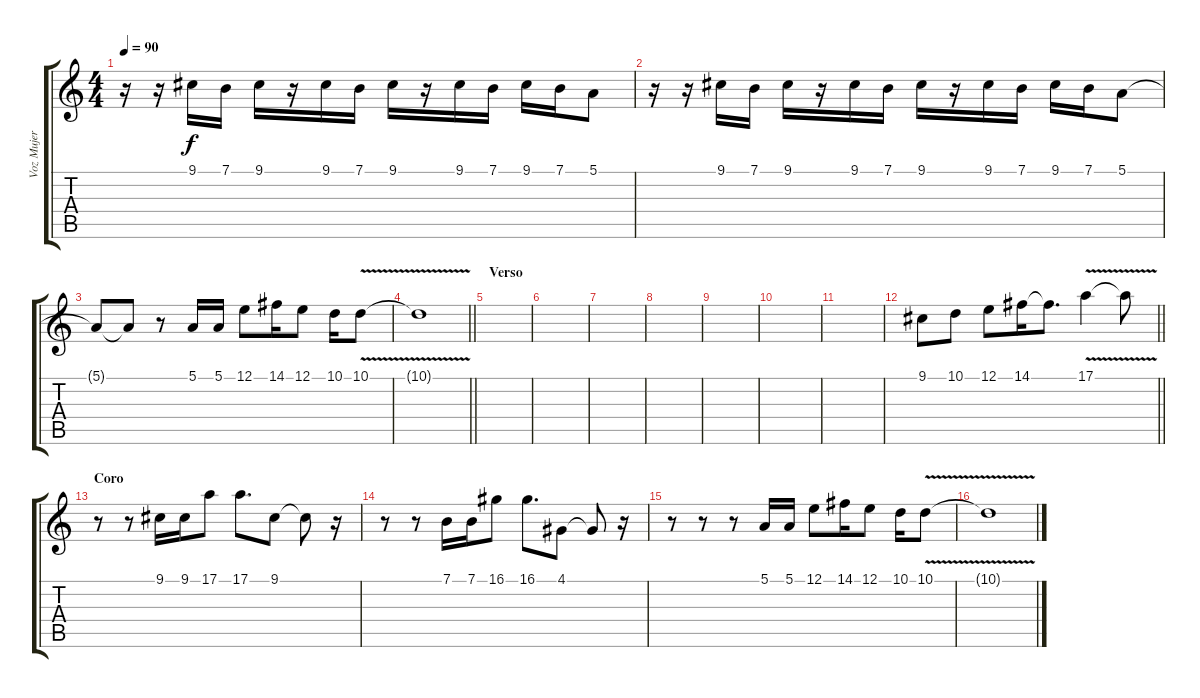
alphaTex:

\track ("Voz Mujer" "Voz Mujer") {instrument sopranosax}
\staff {score tabs}
\tuning (E4 B3 G3 D3 A2 E2) {hide}
\ts (4 4)
\tempo 90
\clef g2
\ks c
r.16{dy f} r.16 9.1.16 7.1.16 9.1.16 r.16 9.1.16 7.1.16 9.1.16 r.16 9.1.16 7.1.16 9.1.16 7.1.16 5.1.8 |
r.16 r.16 9.1.16 7.1.16 9.1.16 r.16 9.1.16 7.1.16 9.1.16 r.16 9.1.16 7.1.16 9.1.16 7.1.16 5.1.8 |
5.1{t}.8 5.1{t}.8 r.8 5.1.16 5.1.16 12.1.8 14.1.16 12.1.8 10.1.16 10.1{v}.8 |
\barLineRight lightlight
10.1{t}.1 |
\section ("" "Verso")
|
|
|
|
|
|
|
\barLineRight lightlight
9.1.8 10.1.8 12.1.8 14.1.16 14.1{t}.8{d} 17.1{v}.4 17.1{t}.8 |
\section ("" "Coro")
r.8 r.8 9.1.16 9.1.16 17.1.8 17.1.8{d} 9.1.8 9.1{t}.8 r.16 |
r.8 r.8 7.1.16 7.1.16 16.1.8 16.1.8{d} 4.1.8 4.1{t}.8 r.16 |
r.8 r.8 r.8 5.1.16 5.1.16 12.1.8 14.1.16 12.1.8 10.1.16 10.1{v}.8 |
10.1{t}.1
